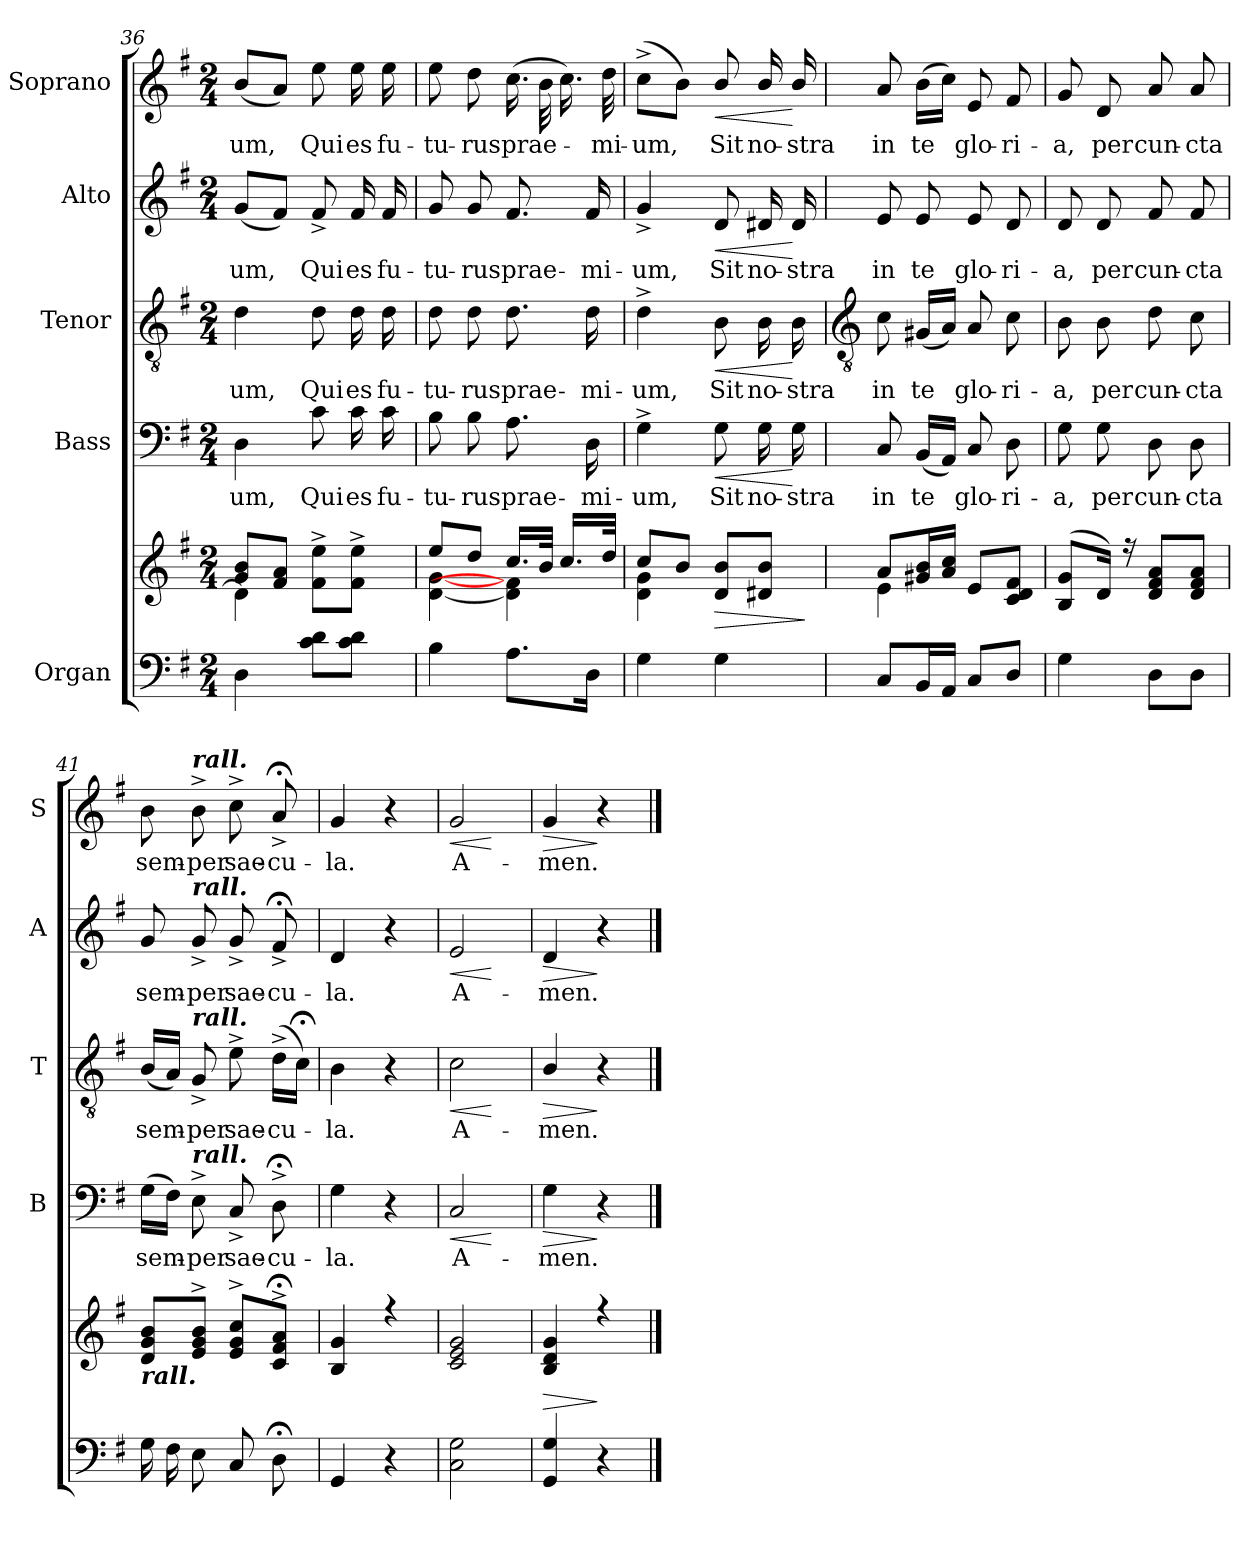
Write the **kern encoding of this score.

**kern	**kern	**dynam	**kern	**text	**dynam	**kern	**text	**dynam	**kern	**text	**dynam	**kern	**text	**dynam
*part5	*part5	*part5	*part4	*part4	*part4	*part3	*part3	*part3	*part2	*part2	*part2	*part1	*part1	*part1
*staff6	*staff5	*staff5/6	*staff4	*staff4	*staff4	*staff3	*staff3	*staff3	*staff2	*staff2	*staff2	*staff1	*staff1	*staff1
*I"Organ	*	*	*I"Bass	*	*	*I"Tenor	*	*	*I"Alto	*	*	*I"Soprano	*	*
*	*	*	*I'B	*	*	*I'T	*	*	*I'A	*	*	*I'S	*	*
*clefF4	*clefG2	*	*clefF4	*	*	*clefGv2	*	*	*clefG2	*	*	*clefG2	*	*
*k[f#]	*k[f#]	*	*k[f#]	*	*	*k[f#]	*	*	*k[f#]	*	*	*k[f#]	*	*
*G:	*G:	*	*G:	*	*	*G:	*	*	*G:	*	*	*G:	*	*
*M2/4	*M2/4	*	*M2/4	*	*	*M2/4	*	*	*M2/4	*	*	*M2/4	*	*
=36	=36	=36	=36	=36	=36	=36	=36	=36	=36	=36	=36	=36	=36	=36
*	*^	*	*	*	*	*	*	*	*	*	*	*	*	*
!	!	!	!	!	!LO:LY:b	!	!	!LO:LY:b	!	!	!LO:LY:b	!	!	!LO:LY:b	!
4D	8g 8bL	4d\]	.	4D	-um,	.	4d	-um,	.	(<8gL	-um,	.	(<8bL	um,	.
.	8f# 8aJ	.	.	.	.	.	.	.	.	8f#J)	.	.	8aJ)	.	.
!	!	!	!	!	!LO:LY:b	!	!	!LO:LY:b	!	!	!LO:LY:b	!	!	!LO:LY:b	!
8c 8dL	8f#^ 8ee^L	4ryy	.	8c	Qui	.	8d	Qui	.	8f#^	Qui	.	8ee	Qui	.
!	!	!	!	!	!LO:LY:b	!	!	!LO:LY:b	!	!	!LO:LY:b	!	!	!LO:LY:b	!
8c 8dJ	8f#^ 8ee^J	.	.	16c	es	.	16d	es	.	16f#	es	.	16ee	es	.
!	!	!	!	!	!LO:LY:b	!	!	!LO:LY:b	!	!	!LO:LY:b	!	!	!LO:LY:b	!
.	.	.	.	16c	fu-	.	16d	fu-	.	16f#	fu-	.	16ee	fu-	.
=37	=37	=37	=37	=37	=37	=37	=37	=37	=37	=37	=37	=37	=37	=37	=37
!	!	!	!	!	!LO:LY:b	!	!	!LO:LY:b	!	!	!LO:LY:b	!	!	!LO:LY:b	!
4B	8ee/L	[4d\ [4g\	.	8B	-tu-	.	8d	-tu-	.	8g	-tu-	.	8ee	-tu-	.
!	!	!	!	!	!LO:LY:b	!	!	!LO:LY:b	!	!	!LO:LY:b	!	!	!LO:LY:b	!
.	8dd/J	.	.	8B	-rus	.	8d	-rus	.	8g	-rus	.	8dd	-rus	.
!	!	!	!	!	!LO:LY:b	!	!	!LO:LY:b	!	!	!LO:LY:b	!	!	!LO:LY:b	!
8.AL	16.cc/LL	4d\] 4f#\]	.	8.A	prae-	.	8.d	prae-	.	8.f#	prae-	.	(>16.ccLL	prae-	.
.	32b/JJ	.	.	.	.	.	.	.	.	.	.	.	32bL	.	.
.	16.cc/LL	.	.	.	.	.	.	.	.	.	.	.	16.ccJJ)	.	.
!	!	!	!	!	!LO:LY:b	!	!	!LO:LY:b	!	!	!LO:LY:b	!	!	!	!
16DJ	.	.	.	16D	-mi-	.	16d	-mi-	.	16f#	-mi-	.	.	.	.
!	!	!	!	!	!	!	!	!	!	!	!	!	!	!LO:LY:b	!
.	32dd/JJ	.	.	.	.	.	.	.	.	.	.	.	32dd	mi-	.
=38	=38	=38	=38	=38	=38	=38	=38	=38	=38	=38	=38	=38	=38	=38	=38
!	!	!	!	!	!LO:LY:b	!	!	!LO:LY:b	!	!	!LO:LY:b	!	!	!LO:LY:b	!
4G	8cc/L	4d\ 4g\	.	4G^	-um,	.	4d^	-um,	.	4g^	-um,	.	(>8cc^L	-um,	.
.	8b/J	.	.	.	.	.	.	.	.	.	.	.	8bJ)	.	.
!	!	!	!LO:HP:b	!	!LO:LY:b	!LO:HP:b	!	!LO:LY:b	!LO:HP:b	!	!LO:LY:b	!LO:HP:b	!	!LO:LY:b	!LO:HP:b
4G	8d 8bL	4ryy	>	8G	Sit	<	8B	Sit	<	8d	Sit	<	8b/	Sit	<
!	!	!	!	!	!LO:LY:b	!	!	!LO:LY:b	!	!	!LO:LY:b	!	!	!LO:LY:b	!
.	8d#X 8bJ	.	.	16G	no-	.	16B	no-	.	16d#X	no-	.	16b/	no-	.
!	!	!	!	!	!LO:LY:b	!	!	!LO:LY:b	!	!	!LO:LY:b	!	!	!LO:LY:b	!
.	.	.	.	16G	-stra	[	16B	-stra	[	16d#	-stra	[	16b/	-stra	[
*	*v	*v	*	*	*	*	*	*	*	*	*	*	*	*	*
.	.	]	.	.	.	.	.	.	.	.	.	.	.	.
!!LO:LB:g=z
=39	=39	=39	=39	=39	=39	=39	=39	=39	=39	=39	=39	=39	=39	=39
*	*	*	*	*	*	*clefGv2	*	*	*	*	*	*	*	*
*	*^	*	*	*	*	*	*	*	*	*	*	*	*	*
!	!	!	!	!	!LO:LY:b	!	!	!LO:LY:b	!	!	!LO:LY:b	!	!	!LO:LY:b	!
8CL	8aL	4e\	.	8C	in	.	8c	in	.	8e	in	.	8a	in	.
!	!	!	!	!	!LO:LY:b	!	!	!LO:LY:b	!	!	!LO:LY:b	!	!	!LO:LY:b	!
16BBL	16g#X 16bL	.	.	(<16BBLL	te	.	(<16G#XLL	te	.	8e	te	.	(>16bLL	te	.
16AAJJ	16a 16ccJJ	.	.	16AAJJ)	.	.	16AJJ)	.	.	.	.	.	16ccJJ)	.	.
!	!	!	!	!	!LO:LY:b	!	!	!LO:LY:b	!	!	!LO:LY:b	!	!	!LO:LY:b	!
8CL	8eL	4ryy	.	8C	glo-	.	8A	glo-	.	8e	glo-	.	8e	glo-	.
!	!	!	!	!	!LO:LY:b	!	!	!LO:LY:b	!	!	!LO:LY:b	!	!	!LO:LY:b	!
8DJ	8c 8d 8f#J	.	.	8D	-ri-	.	8c	-ri-	.	8d	-ri-	.	8f#	-ri-	.
=40	=40	=40	=40	=40	=40	=40	=40	=40	=40	=40	=40	=40	=40	=40	=40
!	!	!LO:N:vis=1	!	!	!LO:LY:b	!	!	!LO:LY:b	!	!	!LO:LY:b	!	!	!LO:LY:b	!
4G	(<8B 8gL	2ryy	.	8G	-a,	.	8B	-a,	.	8d	-a,	.	8g	-a,	.
!	!	!	!	!	!LO:LY:b	!	!	!LO:LY:b	!	!	!LO:LY:b	!	!	!LO:LY:b	!
.	16dJ)	.	.	8G	per	.	8B	per	.	8d	per	.	8d	per	.
.	16r	.	.	.	.	.	.	.	.	.	.	.	.	.	.
!	!	!	!	!	!LO:LY:b	!	!	!LO:LY:b	!	!	!LO:LY:b	!	!	!LO:LY:b	!
8DL	8d 8f# 8aL	.	.	8D	cun-	.	8d	cun-	.	8f#	cun-	.	8a	cun-	.
!	!	!	!	!	!LO:LY:b	!	!	!LO:LY:b	!	!	!LO:LY:b	!	!	!LO:LY:b	!
8DJ	8d 8f# 8aJ	.	.	8D	-cta	.	8c	-cta	.	8f#	-cta	.	8a	-cta	.
=41	=41	=41	=41	=41	=41	=41	=41	=41	=41	=41	=41	=41	=41	=41	=41
!	!LO:TX:b:Bi:t=rall.	!	!	!	!	!	!	!	!	!	!	!	!	!	!
!	!	!LO:N:vis=1	!	!	!LO:LY:b	!	!	!LO:LY:b	!	!	!LO:LY:b	!	!	!LO:LY:b	!
16GLL	8d 8g 8bL	2ryy	.	(>16GLL	sem-	.	(<16BLL	sem-	.	8g	sem-	.	8b	sem-	.
16F#	.	.	.	16F#JJ)	.	.	16AJJ)	.	.	.	.	.	.	.	.
!	!	!	!	!	!	!	!	!	!	!	!	!	!LO:TX:a:Bi:t=rall.	!	!
!	!	!	!	!	!	!	!	!	!	!LO:TX:a:Bi:t=rall.	!	!	!	!	!
!	!	!	!	!	!	!	!LO:TX:a:Bi:t=rall.	!	!	!	!	!	!	!	!
!	!	!	!	!LO:TX:a:Bi:t=rall.	!	!	!	!	!	!	!	!	!	!	!
!	!	!	!	!	!LO:LY:b	!	!	!LO:LY:b	!	!	!LO:LY:b	!	!	!LO:LY:b	!
8EJ	8e^ 8g^ 8b^J	.	.	8E^	per	.	8G^	per	.	8g^	-per	.	8b^	-per	.
!	!	!	!	!	!LO:LY:b	!	!	!LO:LY:b	!	!	!LO:LY:b	!	!	!LO:LY:b	!
8CL	8e^ 8g^ 8cc^L	.	.	8C^	sae-	.	8e^	sae-	.	8g^	sae-	.	8cc^	sae-	.
!	!	!	!	!	!LO:LY:b	!	!	!LO:LY:b	!	!	!LO:LY:b	!	!	!LO:LY:b	!
8D;J	8c;<^ 8f#;<^ 8a;<^J	.	.	8D;<^	-cu-	.	(>16d^LL	-cu-	.	8f#;<^	-cu-	.	8a;<^	-cu-	.
.	.	.	.	.	.	.	16c;<JJ)	.	.	.	.	.	.	.	.
=42	=42	=42	=42	=42	=42	=42	=42	=42	=42	=42	=42	=42	=42	=42	=42
!	!	!	!	!	!LO:LY:b	!	!	!LO:LY:b	!	!	!LO:LY:b	!	!	!LO:LY:b	!
4GG	4B 4g	2ryy	.	4G	-la.	.	4B	la.	.	4d	-la.	.	4g	-la.	.
4r	4r	.	.	4r	.	.	4r	.	.	4r	.	.	4r	.	.
=43	=43	=43	=43	=43	=43	=43	=43	=43	=43	=43	=43	=43	=43	=43	=43
!	!	!LO:N:vis=1	!LO:HP:b	!	!LO:LY:b	!LO:HP:b	!	!LO:LY:b	!LO:HP:b	!	!LO:LY:b	!LO:HP:b	!	!LO:LY:b	!LO:HP:b
2C 2G	2c 2e 2g	2ryy	<	2C	A-	<	2c	A-	<	2e	A-	<	2g	A-	<
*	*v	*v	*	*	*	*	*	*	*	*	*	*	*	*	*
.	.	[	.	.	[	.	.	[	.	.	[	.	.	[
=44	=44	=44	=44	=44	=44	=44	=44	=44	=44	=44	=44	=44	=44	=44
*	*^	*	*	*	*	*	*	*	*	*	*	*	*	*
!	!	!LO:N:vis=1	!LO:HP:b	!	!LO:LY:b	!LO:HP:b	!	!LO:LY:b	!LO:HP:b	!	!LO:LY:b	!LO:HP:b	!	!LO:LY:b	!LO:HP:b
4GG 4G	4B 4d 4g	2ryy	>	4G	-men.	>	4B/	-men.	>	4d	-men.	>	4g	-men.	>
4r	4r	.	]	4r	.	]	4r	.	]	4r	.	]	4r	.	]
*	*v	*v	*	*	*	*	*	*	*	*	*	*	*	*	*
==	==	==	==	==	==	==	==	==	==	==	==	==	==	==
*-	*-	*-	*-	*-	*-	*-	*-	*-	*-	*-	*-	*-	*-	*-
